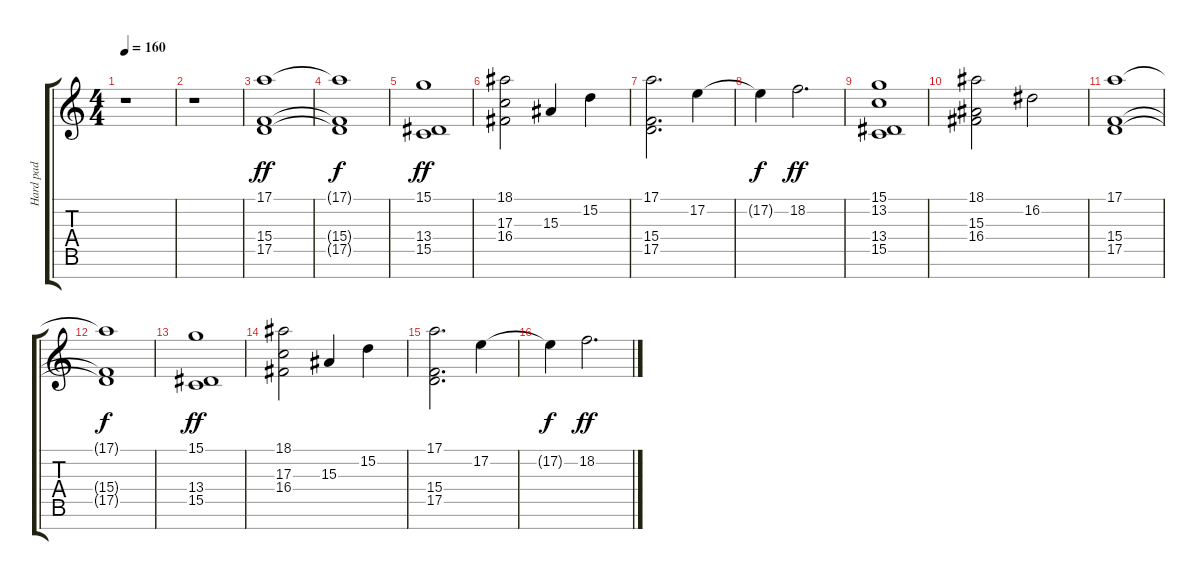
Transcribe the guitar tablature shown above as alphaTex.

\track ("Hard pad" "Hard pad") {instrument pad2warm}
\staff {score tabs}
\tuning (E4 B3 G3 D3 A2 E2 B1) {hide}
\ts (4 4)
\tempo 160
\clef g2
\ks c
r.1{dy f} |
r.1 |
(17.1 15.4 17.5).1{dy ff} |
(17.1{t} 15.4{t} 17.5{t}).1{dy f} |
(15.1 13.4 15.5).1{dy ff} |
(18.1 17.3 16.4).2 15.3.4 15.2.4 |
(17.1 15.4 17.5).2{d} 17.2.4 |
17.2{t}.4{dy f} 18.2.2{d dy ff} |
(15.1 13.2 13.4 15.5).1 |
(18.1 15.3 16.4).2 16.2.2 |
(17.1 15.4 17.5).1 |
(17.1{t} 15.4{t} 17.5{t}).1{dy f} |
(15.1 13.4 15.5).1{dy ff} |
(18.1 17.3 16.4).2 15.3.4 15.2.4 |
(17.1 15.4 17.5).2{d} 17.2.4 |
17.2{t}.4{dy f} 18.2.2{d dy ff}
